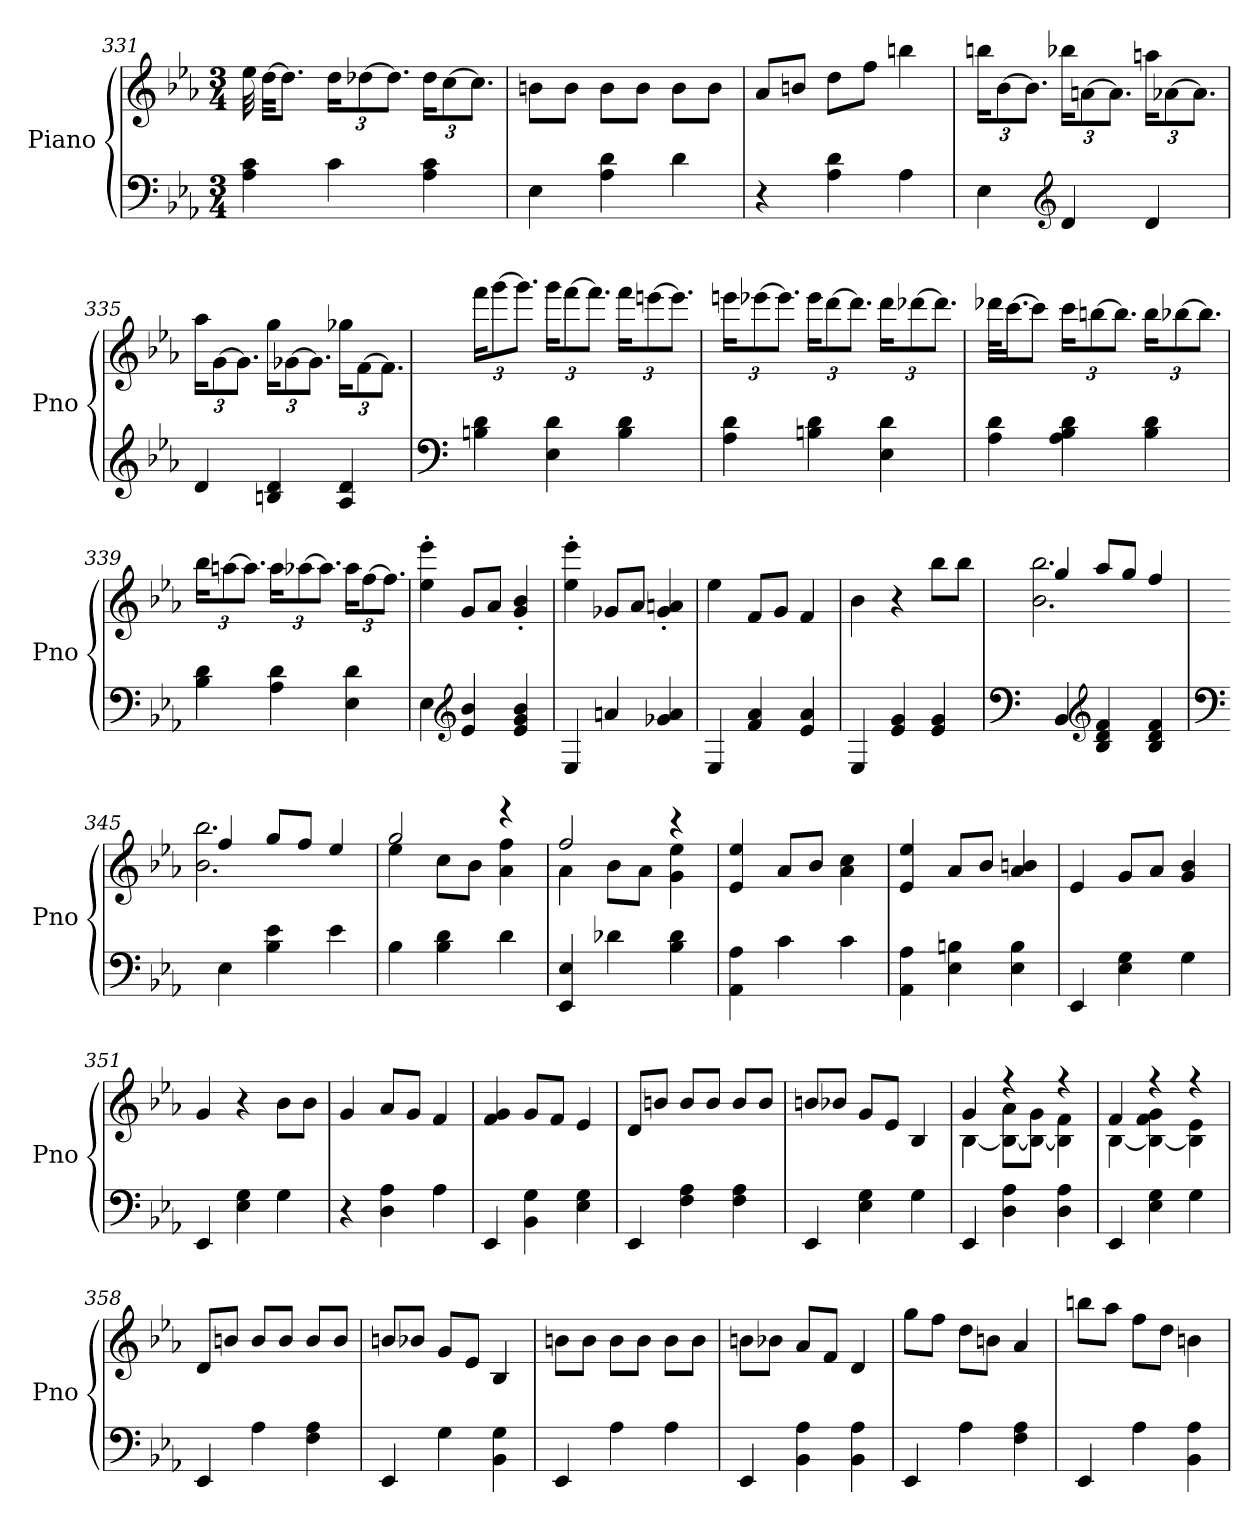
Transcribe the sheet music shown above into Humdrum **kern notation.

**kern	**kern
*part1	*part1
*staff2	*staff1
*I"Piano	*
*I'Pno	*
*clefF4	*clefG2
*k[b-e-a-]	*k[b-e-a-]
*M3/4	*M3/4
=331	=331
4A-\ 4c\	32ee-\
.	[32dd\KKL
.	8.dd\J]
4c\	24dd\KL
.	[12dd-X\
.	12.dd-\J]
4A-\ 4c\	24dd-\KL
.	[12cc\
.	12.cc\J]
=332	=332
*	*MM183
4E-\	8bn\L
.	8b\J
4A-\ 4d\	8b\L
.	8b\J
4d\	8b\L
.	8b\J
=333	=333
4r	8a-/L
.	8bn/J
4A-\ 4d\	8dd\L
.	8ff\J
4A-\	4bbn\
=334	=334
4E-\	24bbn\KL
.	[12b-\
.	12.b-\J]
*clefG2	*
4d/	24bb-X\KL
.	[12an\
.	12.a\J]
4d/	24aan\KL
.	[12a-X\
.	12.a-\J]
=335	=335
4d/	24aa-\KL
.	[12g\
.	12.g\J]
4Bn/ 4d/	24gg\KL
.	[12g-X\
.	12.g-\J]
4A-/ 4d/	24gg-X\KL
.	[12f\
.	12.f\J]
=336	=336
*clefF4	*
*	*MM184
4Bn\ 4d\	24fff\KL
.	[12ggg\
.	12.ggg\J]
4E-\ 4d\	24ggg\KL
.	[12fff\
.	12.fff\J]
4B\ 4d\	24fff\KL
.	[12eeen\
.	12.eee\J]
=337	=337
4A-\ 4d\	24eeen\KL
.	[12eee-X\
.	12.eee-\J]
4Bn\ 4d\	24eee-\KL
.	[12ddd\
.	12.ddd\J]
4E-\ 4d\	24ddd\KL
.	[12ddd-X\
.	12.ddd-\J]
=338	=338
4A-\ 4d\	32ddd-X\KLL
.	[16.ccc\J
.	8ccc\J]
4A-\ 4B-\ 4d\	24ccc\KL
.	[12bbn\
.	12.bb\J]
4B-\ 4d\	24bb\KL
.	[12bb-X\
.	12.bb-\J]
=339	=339
4B-\ 4d\	24bb-\KL
.	[12aan\
.	12.aa\J]
4A-\ 4d\	24aa\KL
.	[12aa-X\
.	12.aa-\J]
4E-\ 4d\	24aa-\KL
.	[12ff\
.	12.ff\J]
=340	=340
*	*MM186
4E-\	4ee-'\ 4eee-'\
*clefG2	*
*	*MM180
4e-/ 4b-/	8g/L
.	8a-/J
*	*MM185
4e-/ 4g/ 4b-/	4g'/ 4b-'/
=341	=341
4E-/	4ee-'\ 4eee-'\
*	*MM180
4an/	8g-X/L
.	8a-/J
*	*MM186
4g-X/ 4a/	4g-'/ 4an'/
=342	=342
4E-/	4ee-\
*	*MM180
4f/ 4a-/	8f/L
.	8g/J
*	*MM185
4e-/ 4a-/	4f/
=343	=343
4E-/	4b-\
*	*MM180
4e-/ 4g/	4r
*	*MM185
4e-/ 4g/	8bb-\L
.	8bb-\J
=344	=344
*clefF4	*
*	*^
4BB-/	4gg/	2.b-\ 2.bb-\
*clefG2	*	*
4B-/ 4d/ 4f/	8aa-/L	.
.	8gg/J	.
4B-/ 4d/ 4f/	4ff/	.
=345	=345	=345
*clefF4	*	*
4E-\	4ff/	2.b-\ 2.bb-\
4B-\ 4e-\	8gg/L	.
.	8ff/J	.
4e-\	4ee-/	.
=346	=346	=346
4B-\	2gg/	4ee-\
4B-\ 4d\	.	8cc\L
.	.	8b-\J
4d\	4r	4a-\ 4ff\
=347	=347	=347
4EE-/ 4E-/	2ff/	4a-\
4d-X\	.	8b-\L
.	.	8a-\J
4B-\ 4d-\	4r	4g\ 4ee-\
*	*v	*v
=348	=348
*	*MM184
4AA-\ 4A-\	4e-/ 4ee-/
4c\	8a-/L
.	8b-/J
4c\	4a-\ 4cc\
=349	=349
4AA-\ 4A-\	4e-/ 4ee-/
4E-\ 4Bn\	8a-/L
.	8b-/J
4E-\ 4B\	4a-/ 4bn/
=350	=350
4EE-/	4e-/
4E-\ 4G\	8g/L
.	8a-/J
4G\	4g/ 4b-/
=351	=351
4EE-/	4g/
4E-\ 4G\	4r
4G\	8b-\L
.	8b-\J
=352	=352
4r	4g/
4D\ 4A-\	8a-/L
.	8g/J
4A-\	4f/
=353	=353
4EE-/	4f/ 4g/
4BB-\ 4G\	8g/L
.	8f/J
4E-\ 4G\	4e-/
=354	=354
*	*MM182
4EE-/	8d/L
.	8bn/J
4F\ 4A-\	8b/L
.	8b/J
4F\ 4A-\	8b/L
.	8b/J
=355	=355
4EE-/	8bn/L
.	8b-X/J
4E-\ 4G\	8g/L
.	8e-/J
4G\	4B-/
=356	=356
*	*MM184
*	*^
4EE-/	4g/	[4B-\
4D\ 4A-\	4r	8B-_\ 8a-\L
.	.	8B-_\ 8g\J
4D\ 4A-\	4r	4B-]\ 4f\
=357	=357	=357
4EE-/	4f/	[4B-\
4E-\ 4G\	4r	4B-_\ 4f\ 4g\
4G\	4r	4B-]\ 4e-\
*	*v	*v
=358	=358
*	*MM183
4EE-/	8d/L
.	8bn/J
4A-\	8b/L
.	8b/J
4F\ 4A-\	8b/L
.	8b/J
=359	=359
4EE-/	8bn/L
.	8b-X/J
4G\	8g/L
.	8e-/J
4BB-\ 4G\	4B-/
=360	=360
4EE-/	8bn\L
.	8b\J
4A-\	8b\L
.	8b\J
4A-\	8b\L
.	8b\J
=361	=361
4EE-/	8bn\L
.	8b-X\J
4BB-\ 4A-\	8a-/L
.	8f/J
4BB-\ 4A-\	4d/
=362	=362
4EE-/	8gg\L
.	8ff\J
4A-\	8dd\L
.	8bn\J
4F\ 4A-\	4a-/
=363	=363
4EE-/	8bbn\L
.	8aa-\J
4A-\	8ff\L
.	8dd\J
4BB-\ 4A-\	4bn\
=	=
*-	*-
